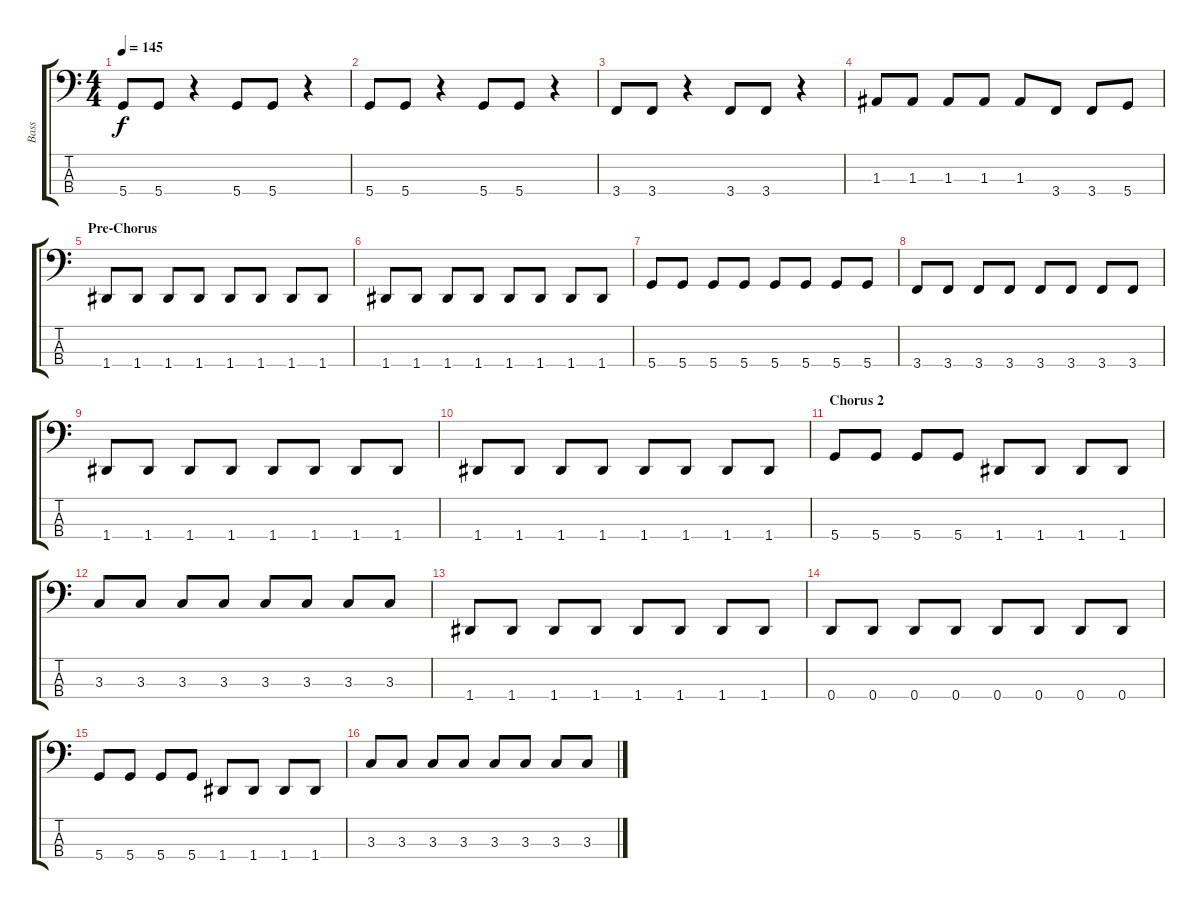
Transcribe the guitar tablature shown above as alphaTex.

\track ("Bass" "Bass") {instrument electricbasspick}
\staff {score tabs}
\tuning (G2 D2 A1 D1) {hide}
\ts (4 4)
\tempo 145
\clef f4
\ks c
5.4.8{dy f} 5.4.8 r.4 5.4.8 5.4.8 r.4 |
5.4.8 5.4.8 r.4 5.4.8 5.4.8 r.4 |
3.4.8 3.4.8 r.4 3.4.8 3.4.8 r.4 |
1.3.8 1.3.8 1.3.8 1.3.8 1.3.8 3.4.8 3.4.8 5.4.8 |
\section ("" "Pre-Chorus")
1.4.8 1.4.8 1.4.8 1.4.8 1.4.8 1.4.8 1.4.8 1.4.8 |
1.4.8 1.4.8 1.4.8 1.4.8 1.4.8 1.4.8 1.4.8 1.4.8 |
5.4.8 5.4.8 5.4.8 5.4.8 5.4.8 5.4.8 5.4.8 5.4.8 |
3.4.8 3.4.8 3.4.8 3.4.8 3.4.8 3.4.8 3.4.8 3.4.8 |
1.4.8 1.4.8 1.4.8 1.4.8 1.4.8 1.4.8 1.4.8 1.4.8 |
1.4.8 1.4.8 1.4.8 1.4.8 1.4.8 1.4.8 1.4.8 1.4.8 |
\section ("" "Chorus 2")
5.4.8 5.4.8 5.4.8 5.4.8 1.4.8 1.4.8 1.4.8 1.4.8 |
3.3.8 3.3.8 3.3.8 3.3.8 3.3.8 3.3.8 3.3.8 3.3.8 |
1.4.8 1.4.8 1.4.8 1.4.8 1.4.8 1.4.8 1.4.8 1.4.8 |
0.4.8 0.4.8 0.4.8 0.4.8 0.4.8 0.4.8 0.4.8 0.4.8 |
5.4.8 5.4.8 5.4.8 5.4.8 1.4.8 1.4.8 1.4.8 1.4.8 |
3.3.8 3.3.8 3.3.8 3.3.8 3.3.8 3.3.8 3.3.8 3.3.8
